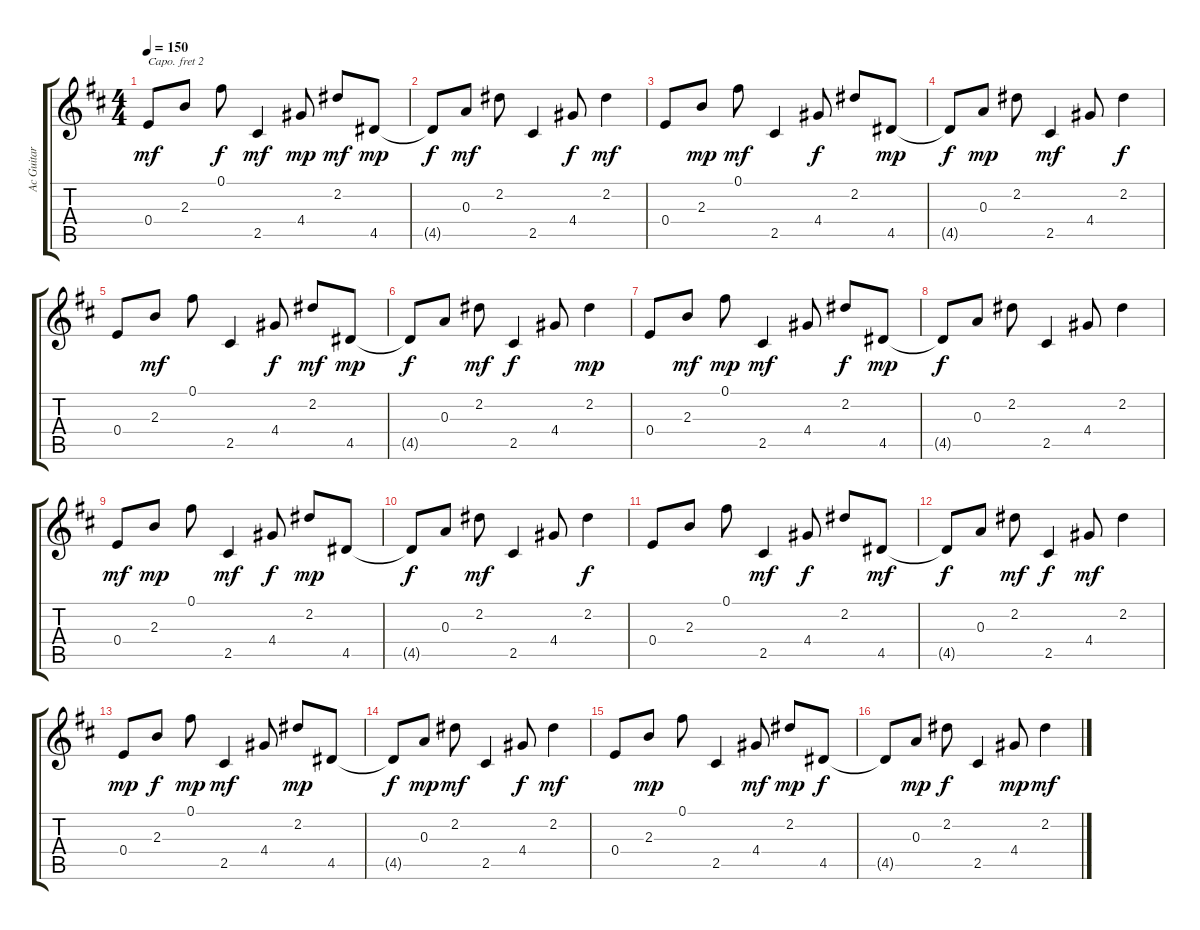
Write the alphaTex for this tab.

\track ("Ac Guitar" "Ac Guitar") {instrument acousticguitarsteel}
\staff {score tabs}
\capo 2
\tuning (E4 B3 G3 D3 A2 E2) {hide}
\ts (4 4)
\tempo 150
\clef g2
\ks d
0.4.8{dy mf} 2.3.8 0.1.8{dy f} 2.5.4{dy mf} 4.4.8{dy mp} 2.2.8{dy mf} 4.5.8{dy mp} |
4.5{t}.8{dy f} 0.3.8{dy mf} 2.2.8 2.5.4 4.4.8{dy f} 2.2.4{dy mf} |
0.4.8 2.3.8{dy mp} 0.1.8{dy mf} 2.5.4 4.4.8{dy f} 2.2.8 4.5.8{dy mp} |
4.5{t}.8{dy f} 0.3.8{dy mp} 2.2.8 2.5.4{dy mf} 4.4.8 2.2.4{dy f} |
0.4.8 2.3.8{dy mf} 0.1.8 2.5.4 4.4.8{dy f} 2.2.8{dy mf} 4.5.8{dy mp} |
4.5{t}.8{dy f} 0.3.8 2.2.8{dy mf} 2.5.4{dy f} 4.4.8 2.2.4{dy mp} |
0.4.8 2.3.8{dy mf} 0.1.8{dy mp} 2.5.4{dy mf} 4.4.8 2.2.8{dy f} 4.5.8{dy mp} |
4.5{t}.8{dy f} 0.3.8 2.2.8 2.5.4 4.4.8 2.2.4 |
0.4.8{dy mf} 2.3.8{dy mp} 0.1.8 2.5.4{dy mf} 4.4.8{dy f} 2.2.8{dy mp} 4.5.8 |
4.5{t}.8{dy f} 0.3.8 2.2.8{dy mf} 2.5.4 4.4.8 2.2.4{dy f} |
0.4.8 2.3.8 0.1.8 2.5.4{dy mf} 4.4.8{dy f} 2.2.8 4.5.8{dy mf} |
4.5{t}.8{dy f} 0.3.8 2.2.8{dy mf} 2.5.4{dy f} 4.4.8{dy mf} 2.2.4 |
0.4.8{dy mp} 2.3.8{dy f} 0.1.8{dy mp} 2.5.4{dy mf} 4.4.8 2.2.8{dy mp} 4.5.8 |
4.5{t}.8{dy f} 0.3.8{dy mp} 2.2.8{dy mf} 2.5.4 4.4.8{dy f} 2.2.4{dy mf} |
0.4.8 2.3.8{dy mp} 0.1.8 2.5.4 4.4.8{dy mf} 2.2.8{dy mp} 4.5.8{dy f} |
4.5{t}.8 0.3.8{dy mp} 2.2.8{dy f} 2.5.4 4.4.8{dy mp} 2.2.4{dy mf}
